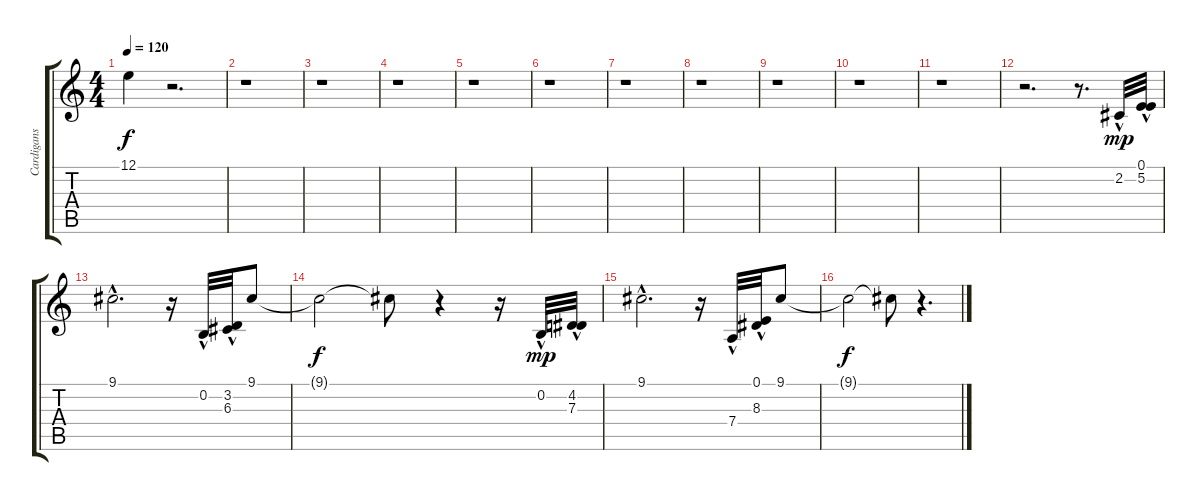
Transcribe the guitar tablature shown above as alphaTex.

\track ("Cardigans & Chimes Backup" "Cardigans ") {instrument pad5bowed}
\staff {score tabs}
\tuning (E4 B3 G3 D3 A2 E2) {hide}
\ts (4 4)
\tempo 120
\clef g2
\ks c
12.1{t}.4{dy f} r.2{d} |
r.1 |
r.1 |
r.1 |
r.1 |
r.1 |
r.1 |
r.1 |
r.1 |
r.1 |
r.1 |
r.2{d} r.8{d} 2.2{hac}.32{dy mp} (0.1{hac} 5.2{hac}).32 |
9.1{hac}.2{d} r.16 0.2{hac}.32 (3.2{hac} 6.3{hac}).32 9.1.8 |
9.1{t}.2{dy f} 9.1{t}.8 r.4 r.16 0.2{hac}.32{dy mp} (4.2{hac} 7.3{hac}).32 |
9.1{hac}.2{d} r.16 7.4{hac}.32 (0.1{hac} 8.3{hac}).32 9.1.8 |
9.1{t}.2{dy f} 9.1{t}.8 r.4{d}
